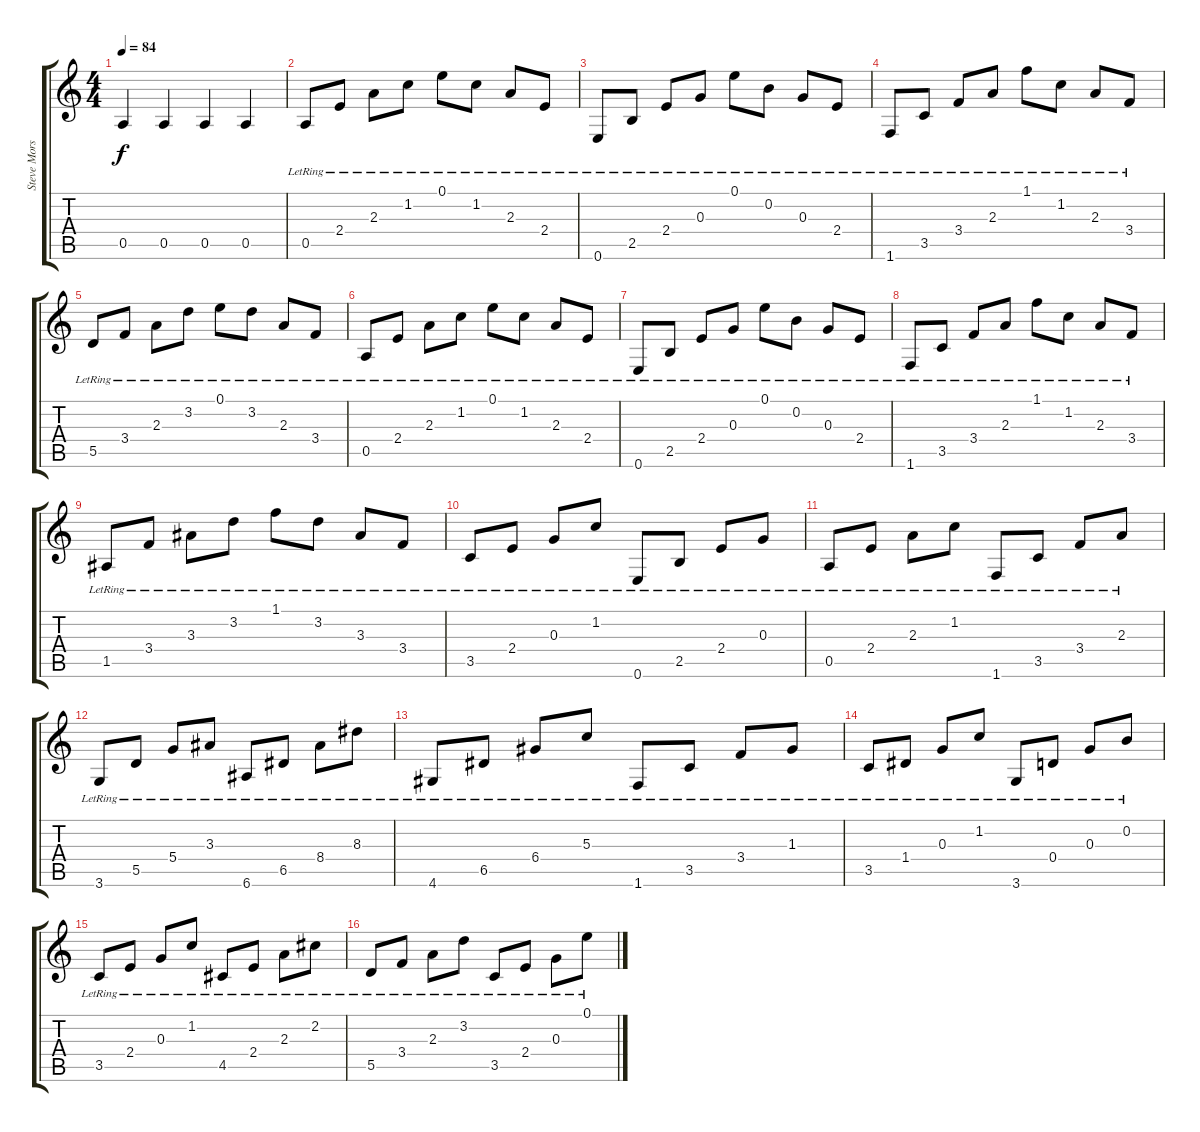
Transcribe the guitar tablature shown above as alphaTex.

\track ("Steve Morse clean" "Steve Mors") {instrument acousticguitarsteel}
\staff {score tabs}
\tuning (E4 B3 G3 D3 A2 E2) {hide}
\ts (4 4)
\tempo 84
\clef g2
\ks c
0.5.4{dy f instrument acousticguitarsteel} 0.5.4 0.5.4 0.5.4 |
0.5{lr}.8 2.4{lr}.8 2.3{lr}.8 1.2{lr}.8 0.1{lr}.8 1.2{lr}.8 2.3{lr}.8 2.4{lr}.8 |
0.6{lr}.8 2.5{lr}.8 2.4{lr}.8 0.3{lr}.8 0.1{lr}.8 0.2{lr}.8 0.3{lr}.8 2.4{lr}.8 |
1.6{lr}.8 3.5{lr}.8 3.4{lr}.8 2.3{lr}.8 1.1{lr}.8 1.2{lr}.8 2.3{lr}.8 3.4{lr}.8 |
5.5{lr}.8 3.4{lr}.8 2.3{lr}.8 3.2{lr}.8 0.1{lr}.8 3.2{lr}.8 2.3{lr}.8 3.4{lr}.8 |
0.5{lr}.8 2.4{lr}.8 2.3{lr}.8 1.2{lr}.8 0.1{lr}.8 1.2{lr}.8 2.3{lr}.8 2.4{lr}.8 |
0.6{lr}.8 2.5{lr}.8 2.4{lr}.8 0.3{lr}.8 0.1{lr}.8 0.2{lr}.8 0.3{lr}.8 2.4{lr}.8 |
1.6{lr}.8 3.5{lr}.8 3.4{lr}.8 2.3{lr}.8 1.1{lr}.8 1.2{lr}.8 2.3{lr}.8 3.4{lr}.8 |
1.5{lr}.8 3.4{lr}.8 3.3{lr}.8 3.2{lr}.8 1.1{lr}.8 3.2{lr}.8 3.3{lr}.8 3.4{lr}.8 |
3.5{lr}.8 2.4{lr}.8 0.3{lr}.8 1.2{lr}.8 0.6{lr}.8 2.5{lr}.8 2.4{lr}.8 0.3{lr}.8 |
0.5{lr}.8 2.4{lr}.8 2.3{lr}.8 1.2{lr}.8 1.6{lr}.8 3.5{lr}.8 3.4{lr}.8 2.3{lr}.8 |
3.6{lr}.8 5.5{lr}.8 5.4{lr}.8 3.3{lr}.8 6.6{lr}.8 6.5{lr}.8 8.4{lr}.8 8.3{lr}.8 |
4.6{lr}.8 6.5{lr}.8 6.4{lr}.8 5.3{lr}.8 1.6{lr}.8 3.5{lr}.8 3.4{lr}.8 1.3{lr}.8 |
3.5{lr}.8 1.4{lr}.8 0.3{lr}.8 1.2{lr}.8 3.6{lr}.8 0.4{lr}.8 0.3{lr}.8 0.2{lr}.8 |
3.5{lr}.8 2.4{lr}.8 0.3{lr}.8 1.2{lr}.8 4.5{lr}.8 2.4{lr}.8 2.3{lr}.8 2.2{lr}.8 |
5.5{lr}.8 3.4{lr}.8 2.3{lr}.8 3.2{lr}.8 3.5{lr}.8 2.4{lr}.8 0.3{lr}.8 0.1{lr}.8
